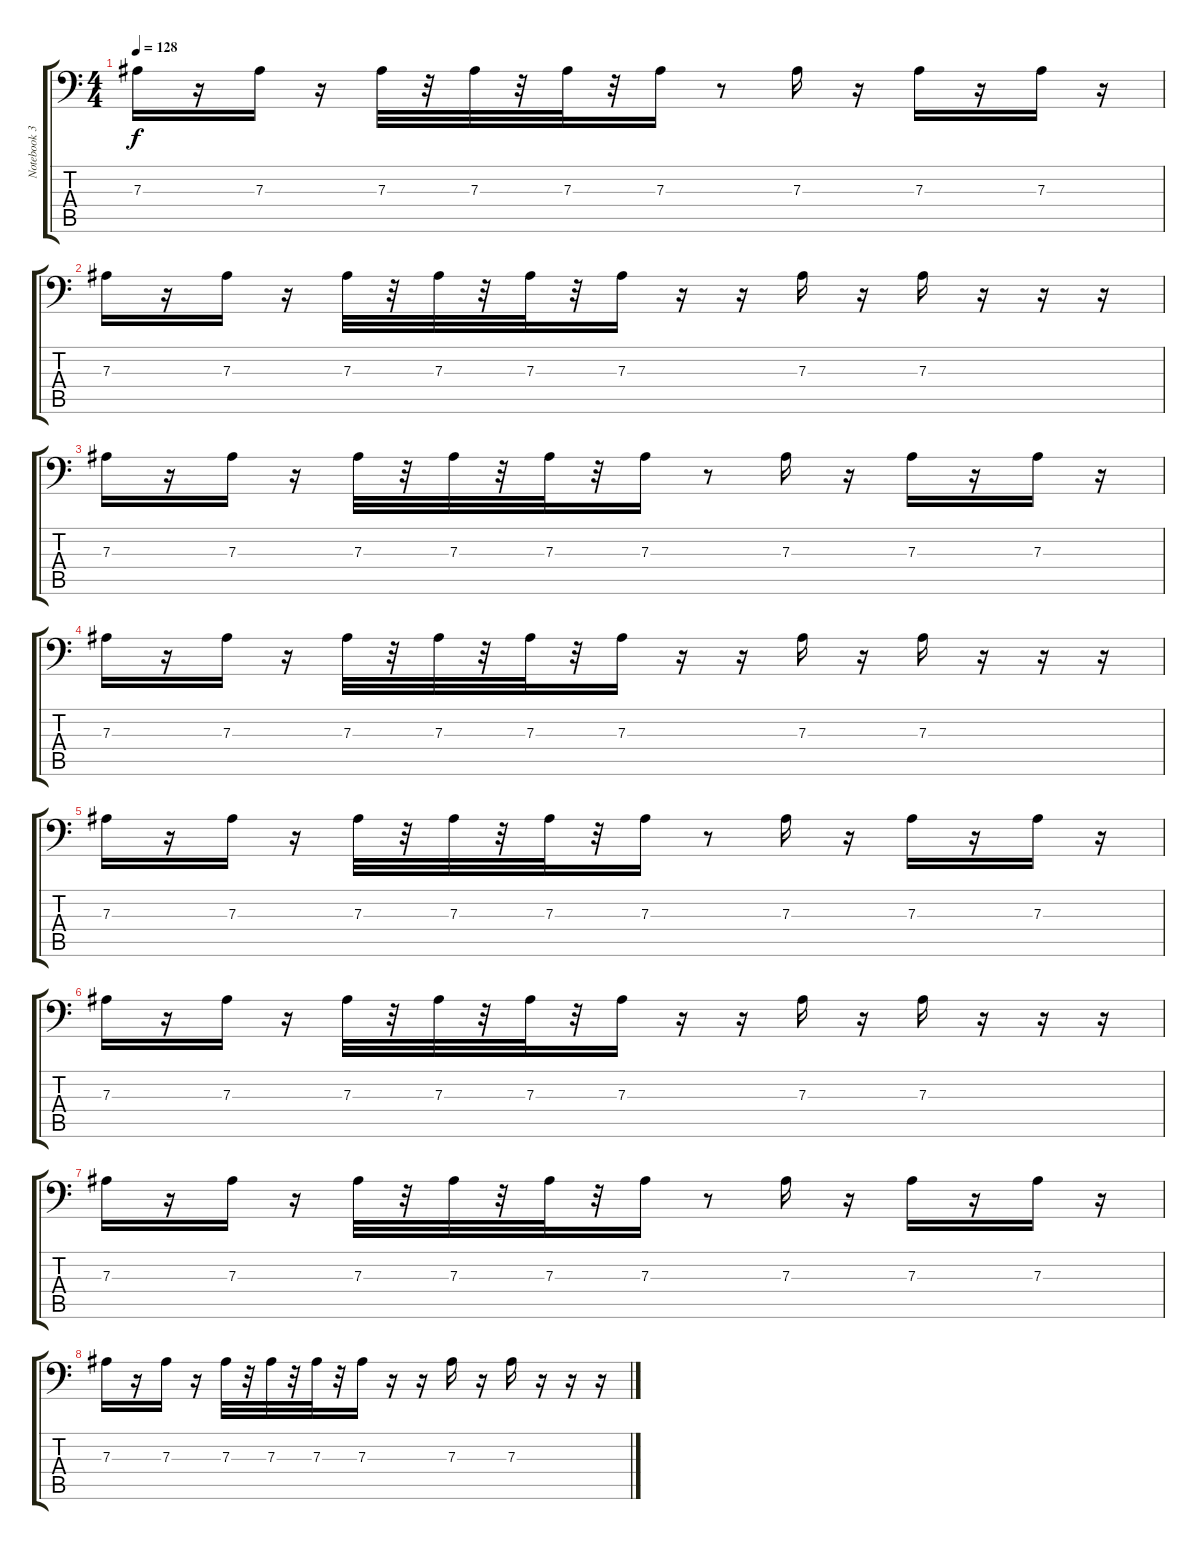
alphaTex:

\track ("Notebook 3" "Notebook 3") {instrument lead2sawtooth}
\staff {score tabs}
\tuning (C4 G3 Eb3 Bb2 F2 Bb1) {hide}
\ts (4 4)
\tempo 128
\clef f4
\ks c
7.3.16{dy f} r.16 7.3.16 r.16 7.3.32 r.32 7.3.32 r.32 7.3.32 r.32 7.3.16 r.8 7.3.16 r.16 7.3.16 r.16 7.3.16 r.16 |
7.3.16 r.16 7.3.16 r.16 7.3.32 r.32 7.3.32 r.32 7.3.32 r.32 7.3.16 r.16 r.16 7.3.16 r.16 7.3.16 r.16 r.16 r.16 |
7.3.16 r.16 7.3.16 r.16 7.3.32 r.32 7.3.32 r.32 7.3.32 r.32 7.3.16 r.8 7.3.16 r.16 7.3.16 r.16 7.3.16 r.16 |
7.3.16 r.16 7.3.16 r.16 7.3.32 r.32 7.3.32 r.32 7.3.32 r.32 7.3.16 r.16 r.16 7.3.16 r.16 7.3.16 r.16 r.16 r.16 |
7.3.16 r.16 7.3.16 r.16 7.3.32 r.32 7.3.32 r.32 7.3.32 r.32 7.3.16 r.8 7.3.16 r.16 7.3.16 r.16 7.3.16 r.16 |
7.3.16 r.16 7.3.16 r.16 7.3.32 r.32 7.3.32 r.32 7.3.32 r.32 7.3.16 r.16 r.16 7.3.16 r.16 7.3.16 r.16 r.16 r.16 |
7.3.16 r.16 7.3.16 r.16 7.3.32 r.32 7.3.32 r.32 7.3.32 r.32 7.3.16 r.8 7.3.16 r.16 7.3.16 r.16 7.3.16 r.16 |
7.3.16 r.16 7.3.16 r.16 7.3.32 r.32 7.3.32 r.32 7.3.32 r.32 7.3.16 r.16 r.16 7.3.16 r.16 7.3.16 r.16 r.16 r.16
